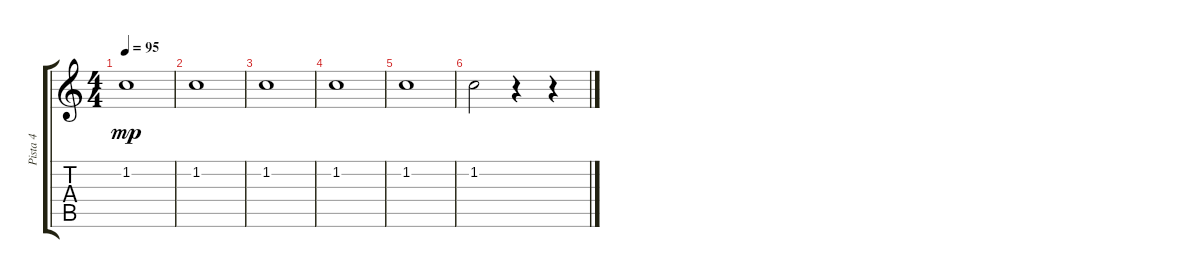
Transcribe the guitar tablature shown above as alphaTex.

\track ("Pista 4" "Pista 4") {instrument contrabass}
\staff {score tabs}
\tuning (E4 B3 G3 D3 A2 E2) {hide}
\ts (4 4)
\tempo 95
\clef g2
\ks c
1.2.1{dy mp} |
1.2.1 |
1.2.1 |
1.2.1 |
1.2.1 |
1.2.2 r.4 r.4
